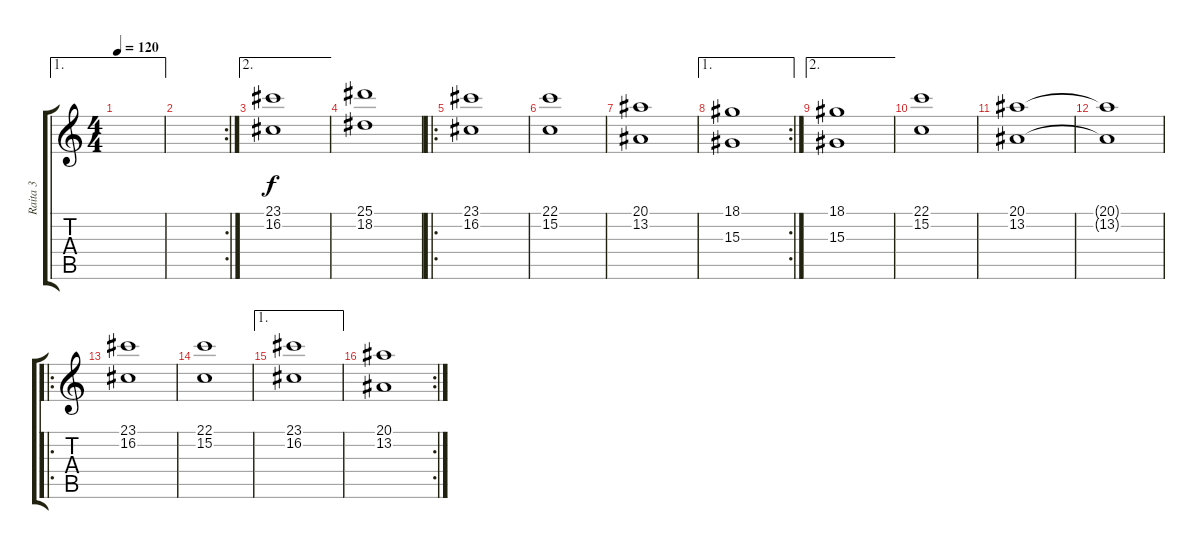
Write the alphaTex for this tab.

\track ("Raita 3" "Raita 3") {instrument synthstrings2}
\staff {score tabs}
\tuning (D4 A3 F3 C3 G2 D2) {hide}
\ae 1
\ts (4 4)
\tempo 120
\clef g2
\ks c
|
\rc 2
|
\ae 2
(23.1 16.2).1 |
(25.1 18.2).1 |
\ro
(23.1 16.2).1 |
(22.1 15.2).1 |
(20.1 13.2).1 |
\ae 1
\rc 2
(18.1 15.3).1 |
\ae 2
(18.1 15.3).1 |
(22.1 15.2).1 |
(20.1 13.2).1 |
(20.1{t} 13.2{t}).1 |
\ro
(23.1 16.2).1 |
(22.1 15.2).1 |
\ae 1
(23.1 16.2).1 |
\rc 2
(20.1 13.2).1
